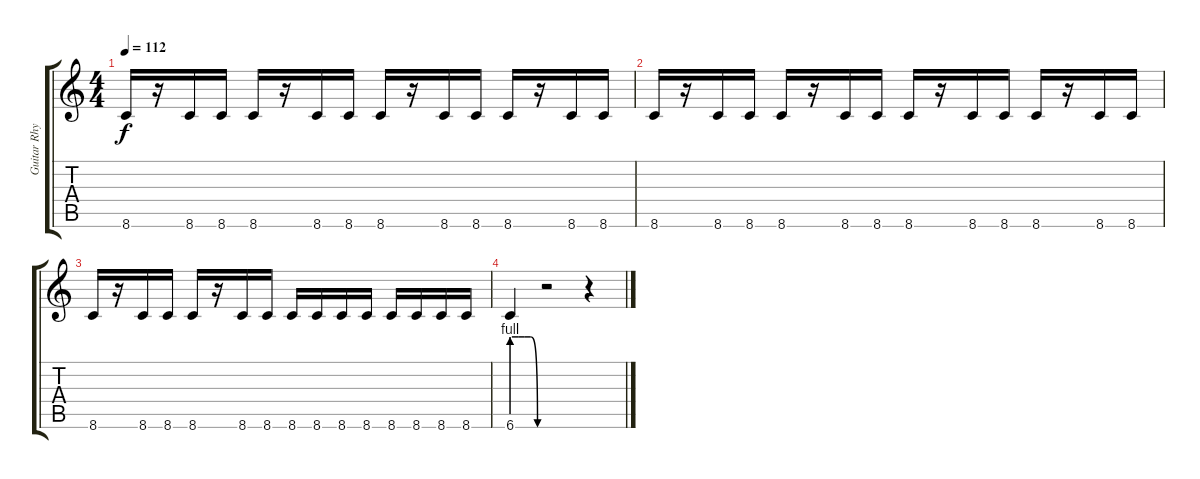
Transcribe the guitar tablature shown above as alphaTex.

\track ("Guitar Rhythm" "Guitar Rhy") {instrument acousticguitarsteel}
\staff {score tabs}
\tuning (E4 B3 G3 D3 A2 E2) {hide}
\ts (4 4)
\tempo 112
\clef g2
\ks c
8.6.16{dy f} r.16 8.6.16 8.6.16 8.6.16 r.16 8.6.16 8.6.16 8.6.16 r.16 8.6.16 8.6.16 8.6.16 r.16 8.6.16 8.6.16 |
8.6.16 r.16 8.6.16 8.6.16 8.6.16 r.16 8.6.16 8.6.16 8.6.16 r.16 8.6.16 8.6.16 8.6.16 r.16 8.6.16 8.6.16 |
8.6.16 r.16 8.6.16 8.6.16 8.6.16 r.16 8.6.16 8.6.16 8.6.16 8.6.16 8.6.16 8.6.16 8.6.16 8.6.16 8.6.16 8.6.16 |
6.6{be (custom 0 4 15 4 30 4 44 4 60 0)}.4 r.2 r.4
